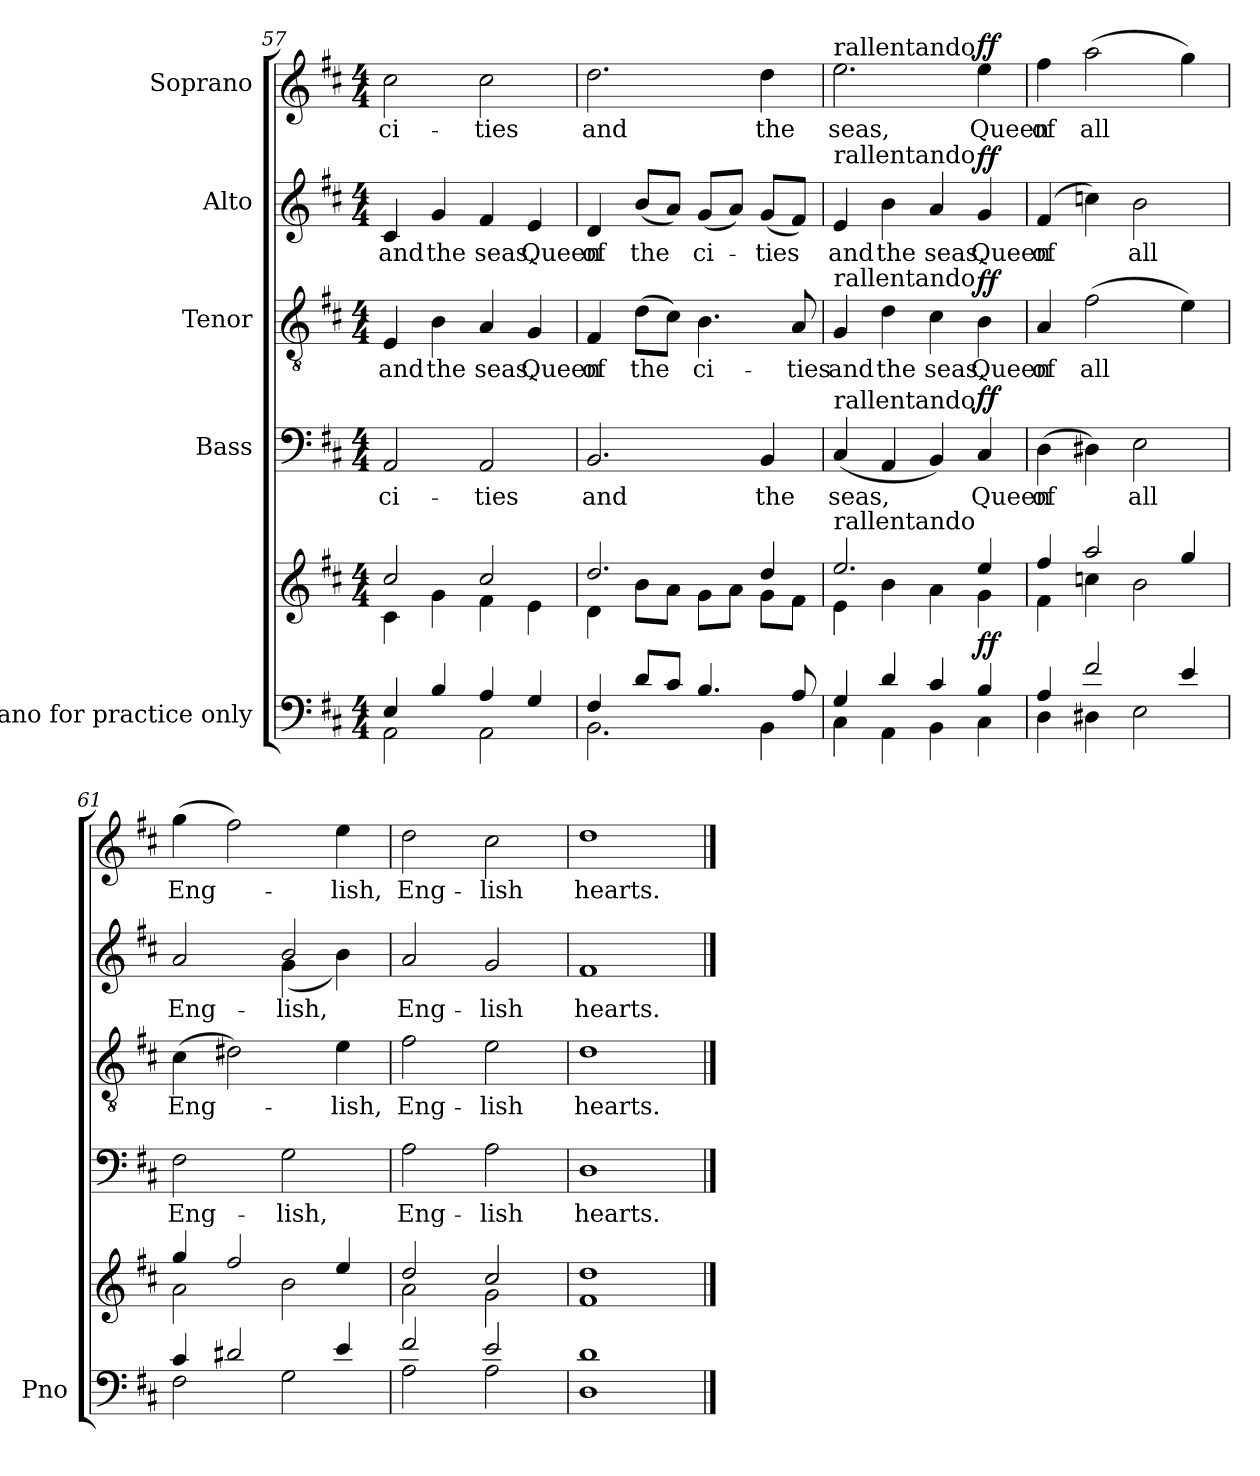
**kern	**kern	**dynam	**kern	**text	**dynam	**kern	**text	**dynam	**kern	**text	**dynam	**kern	**text	**dynam
*part5	*part5	*part5	*part4	*part4	*part4	*part3	*part3	*part3	*part2	*part2	*part2	*part1	*part1	*part1
*staff6	*staff5	*staff5/6	*staff4	*staff4	*staff4	*staff3	*staff3	*staff3	*staff2	*staff2	*staff2	*staff1	*staff1	*staff1
*I"Piano for practice only	*	*	*I"Bass	*	*	*I"Tenor	*	*	*I"Alto	*	*	*I"Soprano	*	*
*I'Pno	*	*	*	*	*	*	*	*	*	*	*	*	*	*
*clefF4	*clefG2	*	*clefF4	*	*	*clefGv2	*	*	*clefG2	*	*	*clefG2	*	*
*k[f#c#]	*k[f#c#]	*	*k[f#c#]	*	*	*k[f#c#]	*	*	*k[f#c#]	*	*	*k[f#c#]	*	*
*M4/4	*M4/4	*	*M4/4	*	*	*M4/4	*	*	*M4/4	*	*	*M4/4	*	*
=57	=57	=57	=57	=57	=57	=57	=57	=57	=57	=57	=57	=57	=57	=57
*^	*^	*	*	*	*	*	*	*	*	*	*	*	*	*
4E/	2AA\	2cc#/	4c#\	.	2AA/	ci-	.	4E/	and	.	4c#/	and	.	2cc#\	ci-	.
4B/	.	.	4g\	.	.	.	.	4B\	the	.	4g/	the	.	.	.	.
4A/	2AA\	2cc#/	4f#\	.	2AA/	-ties	.	4A/	seas,	.	4f#/	seas,	.	2cc#\	-ties	.
4G/	.	.	4e\	.	.	.	.	4G/	Queen	.	4e/	Queen	.	.	.	.
=58	=58	=58	=58	=58	=58	=58	=58	=58	=58	=58	=58	=58	=58	=58	=58	=58
4F#/	2.BB\	2.dd/	4d\	.	2.BB/	and	.	4F#/	of	.	4d/	of	.	2.dd\	and	.
8d/L	.	.	8b\L	.	.	.	.	(8d\L	the	.	(8b/L	the	.	.	.	.
8c#/J	.	.	8a\J	.	.	.	.	8c#\J)	.	.	8a/J)	.	.	.	.	.
4.B/	.	.	8g\L	.	.	.	.	4.B\	ci-	.	(8g/L	ci-	.	.	.	.
.	.	.	8a\J	.	.	.	.	.	.	.	8a/J)	.	.	.	.	.
.	4BB\	4dd/	8g\L	.	4BB/	the	.	.	.	.	(8g/L	-ties	.	4dd\	the	.
8A/	.	.	8f#\J	.	.	.	.	8A/	-ties	.	8f#/J)	.	.	.	.	.
=59	=59	=59	=59	=59	=59	=59	=59	=59	=59	=59	=59	=59	=59	=59	=59	=59
!	!	!	!	!	!	!	!	!	!	!	!	!	!	!LO:TX:a:t=rallentando	!	!
!	!	!	!	!	!	!	!	!	!	!	!LO:TX:a:t=rallentando	!	!	!	!	!
!	!	!	!	!	!	!	!	!LO:TX:a:t=rallentando	!	!	!	!	!	!	!	!
!	!	!	!	!	!LO:TX:a:t=rallentando	!	!	!	!	!	!	!	!	!	!	!
!	!	!LO:TX:a:t=rallentando	!	!	!	!	!	!	!	!	!	!	!	!	!	!
4G/	4C#\	2.ee/	4e\	.	(>4C#/	seas,	.	4G/	and	.	4e/	and	.	2.ee\	seas,	.
4d/	4AA\	.	4b\	.	4AA/	.	.	4d\	the	.	4b\	the	.	.	.	.
4c#/	4BB\	.	4a\	.	4BB/)	.	.	4c#\	seas,	.	4a/	seas,	.	.	.	.
!	!	!	!	!LO:DY:b	!	!	!LO:DY:a	!	!	!LO:DY:a	!	!	!LO:DY:a	!	!	!LO:DY:a
4B/	4C#\	4ee/	4g\	ff	4C#/	Queen	ff	4B\	Queen	ff	4g/	Queen	ff	4ee\	Queen	ff
=60	=60	=60	=60	=60	=60	=60	=60	=60	=60	=60	=60	=60	=60	=60	=60	=60
4A/	4D\	4ff#/	4f#\	.	(4D\	of	.	4A/	of	.	(4f#/	of	.	4ff#\	of	.
2f#/	4D#X\	2aa/	4ccn\	.	4D#X\)	.	.	(2f#\	all	.	4ccn\)	.	.	(2aa\	all	.
.	2E\	.	2b\	.	2E\	all	.	.	.	.	2b\	all	.	.	.	.
4e/	.	4gg/	.	.	.	.	.	4e\)	.	.	.	.	.	4gg\)	.	.
=61	=61	=61	=61	=61	=61	=61	=61	=61	=61	=61	=61	=61	=61	=61	=61	=61
*	*	*	*	*	*	*	*	*	*	*	*^	*	*	*	*	*
4c#/	2F#\	4gg/	2a\	.	2F#\	Eng-	.	(4c#\	Eng-	.	2a/	2ryy	Eng-	.	(4gg\	Eng-	.
2d#X/	.	2ff#/	.	.	.	.	.	2d#X\)	.	.	.	.	.	.	2ff#\)	.	.
.	2G\	.	2b\	.	2G\	-lish,	.	.	.	.	2b/	(4g\	-lish,	.	.	.	.
4e/	.	4ee/	.	.	.	.	.	4e\	-lish,	.	.	4b\)	.	.	4ee\	-lish,	.
*	*	*	*	*	*	*	*	*	*	*	*v	*v	*	*	*	*	*
=62	=62	=62	=62	=62	=62	=62	=62	=62	=62	=62	=62	=62	=62	=62	=62	=62
2f#/	2A\	2dd/	2a\	.	2A\	Eng-	.	2f#\	Eng-	.	2a/	Eng-	.	2dd\	Eng-	.
2e/	2A\	2cc#/	2g\	.	2A\	-lish	.	2e\	-lish	.	2g/	-lish	.	2cc#\	-lish	.
=63	=63	=63	=63	=63	=63	=63	=63	=63	=63	=63	=63	=63	=63	=63	=63	=63
1d	1D	1dd	1f#	.	1D	hearts.	.	1d	hearts.	.	1f#	hearts.	.	1dd	hearts.	.
*v	*v	*	*	*	*	*	*	*	*	*	*	*	*	*	*	*
*	*v	*v	*	*	*	*	*	*	*	*	*	*	*	*	*
==	==	==	==	==	==	==	==	==	==	==	==	==	==	==
*-	*-	*-	*-	*-	*-	*-	*-	*-	*-	*-	*-	*-	*-	*-
